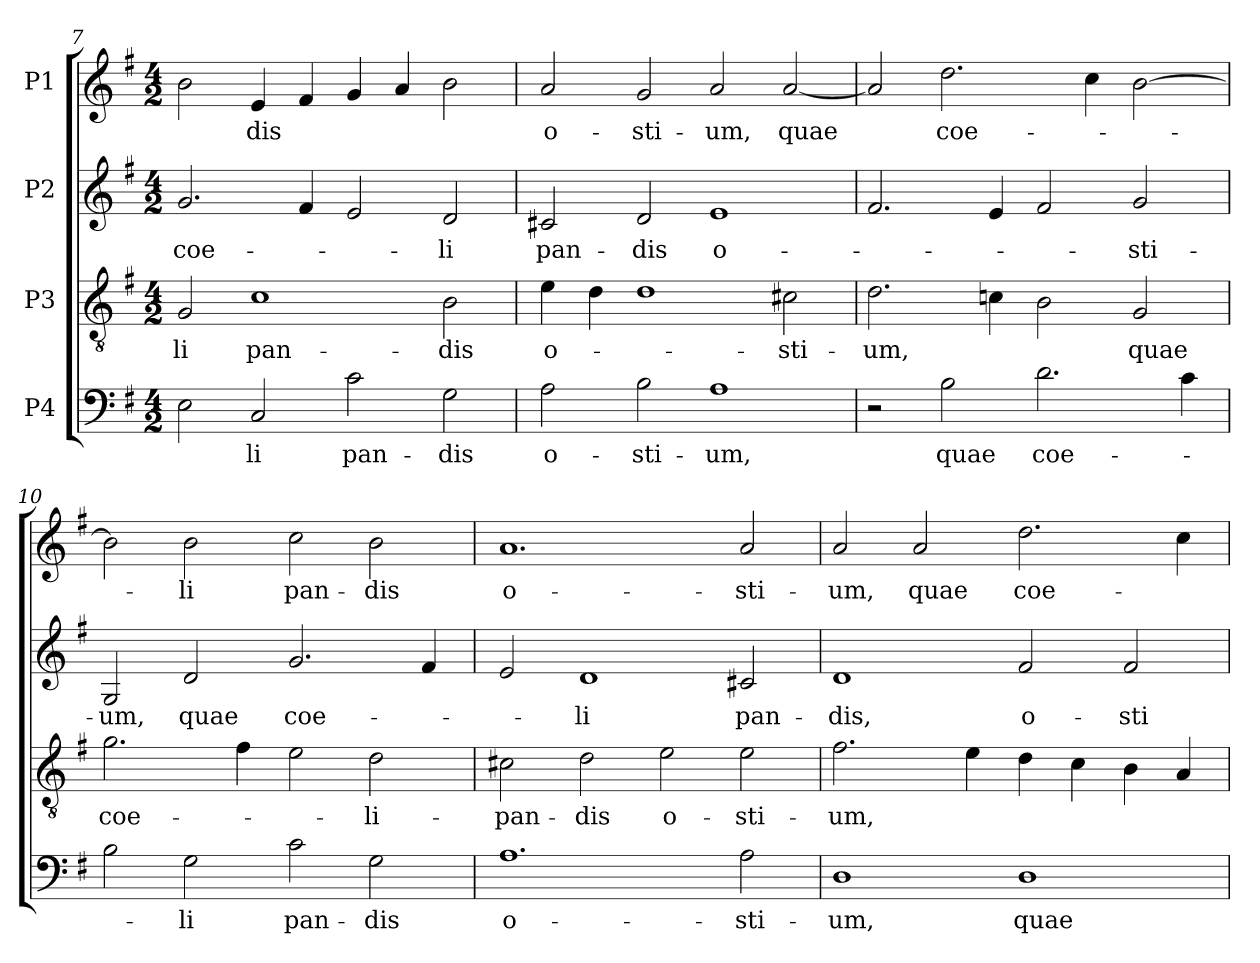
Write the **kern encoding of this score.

**kern	**text	**kern	**text	**kern	**text	**kern	**text
*part4	*part4	*part3	*part3	*part2	*part2	*part1	*part1
*staff4	*staff4	*staff3	*staff3	*staff2	*staff2	*staff1	*staff1
*I"P4	*	*I"P3	*	*I"P2	*	*I"P1	*
!!LO:LB:g=z
*clefF4	*	*clefGv2	*	*clefG2	*	*clefG2	*
*	*	*ITrd7c12	*	*	*	*	*
*k[f#]	*	*k[f#]	*	*k[f#]	*	*k[f#]	*
*G:	*	*G:	*	*G:	*	*G:	*
*M4/2	*	*M4/2	*	*M4/2	*	*M4/2	*
=7	=7	=7	=7	=7	=7	=7	=7
!	!	!	!LO:LY:b:color=#000000	!	!	!	!
!	!	!	!	!	!LO:LY:b:color=#000000	!	!
2Ei\	.	2GGi/	-li	2.gi/	coe-	2bi\	.
!	!LO:LY:b:color=#000000	!	!	!	!	!	!
!	!	!	!LO:LY:b:color=#000000	!	!	!	!
!	!	!	!	!	!	!	!LO:LY:b:color=#000000
2Ci/	-li	1Ci	pan-	.	.	4ei/	-dis
.	.	.	.	4f#i/	.	4f#i/	.
!	!LO:LY:b:color=#000000	!	!	!	!	!	!
2ci\	pan-	.	.	2ei/	.	4gi/	.
.	.	.	.	.	.	4ai/	.
!	!LO:LY:b:color=#000000	!	!	!	!	!	!
!	!	!	!LO:LY:b:color=#000000	!	!	!	!
!	!	!	!	!	!LO:LY:b:color=#000000	!	!
2Gi\	-dis	2BBi\	-dis	2di/	-li	2bi\	.
=8	=8	=8	=8	=8	=8	=8	=8
!	!LO:LY:b:color=#000000	!	!	!	!	!	!
!	!	!	!LO:LY:b:color=#000000	!	!	!	!
!	!	!	!	!	!LO:LY:b:color=#000000	!	!
!	!	!	!	!	!	!	!LO:LY:b:color=#000000
2Ai\	o-	4Ei\	o-	2c#Xi/	pan-	2ai/	o-
.	.	4Di\	.	.	.	.	.
!	!LO:LY:b:color=#000000	!	!	!	!	!	!
!	!	!	!	!	!LO:LY:b:color=#000000	!	!
!	!	!	!	!	!	!	!LO:LY:b:color=#000000
2Bi\	-sti-	1Di	.	2di/	-dis	2gi/	-sti-
!	!LO:LY:b:color=#000000	!	!	!	!	!	!
!	!	!	!	!	!LO:LY:b:color=#000000	!	!
!	!	!	!	!	!	!	!LO:LY:b:color=#000000
1Ai	-um,	.	.	1ei	o-	2ai/	-um,
!	!	!	!LO:LY:b:color=#000000	!	!	!	!
!	!	!	!	!	!	!	!LO:LY:b:color=#000000
.	.	2C#Xi\	-sti-	.	.	[2ai/	quae
=9	=9	=9	=9	=9	=9	=9	=9
!	!	!	!LO:LY:b:color=#000000	!	!	!	!
2r	.	2.Di\	-um,	2.f#i/	.	2ai/]	.
!	!LO:LY:b:color=#000000	!	!	!	!	!	!
!	!	!	!	!	!	!	!LO:LY:b:color=#000000
2Bi\	quae	.	.	.	.	2.ddi\	coe-
.	.	4Cni\	.	4ei/	.	.	.
!	!LO:LY:b:color=#000000	!	!	!	!	!	!
2.di\	coe-	2BBi\	.	2f#i/	.	.	.
.	.	.	.	.	.	4cci\	.
!	!	!	!LO:LY:b:color=#000000	!	!	!	!
!	!	!	!	!	!LO:LY:b:color=#000000	!	!
.	.	2GGi/	quae	2gi/	-sti-	[2bi\	.
4ci\	.	.	.	.	.	.	.
=10	=10	=10	=10	=10	=10	=10	=10
!	!	!	!LO:LY:b:color=#000000	!	!	!	!
!	!	!	!	!	!LO:LY:b:color=#000000	!	!
2Bi\	.	2.Gi\	coe-	2Gi/	-um,	2bi\]	.
!	!LO:LY:b:color=#000000	!	!	!	!	!	!
!	!	!	!	!	!LO:LY:b:color=#000000	!	!
!	!	!	!	!	!	!	!LO:LY:b:color=#000000
2Gi\	-li	.	.	2di/	quae	2bi\	-li
.	.	4F#i\	.	.	.	.	.
!	!LO:LY:b:color=#000000	!	!	!	!	!	!
!	!	!	!	!	!LO:LY:b:color=#000000	!	!
!	!	!	!	!	!	!	!LO:LY:b:color=#000000
2ci\	pan-	2Ei\	.	2.gi/	coe-	2cci\	pan-
!	!LO:LY:b:color=#000000	!	!	!	!	!	!
!	!	!	!LO:LY:b:color=#000000	!	!	!	!
!	!	!	!	!	!	!	!LO:LY:b:color=#000000
2Gi\	-dis	2Di\	-li-	.	.	2bi\	-dis
.	.	.	.	4f#i/	.	.	.
!!LO:LB:g=z
=11	=11	=11	=11	=11	=11	=11	=11
!	!LO:LY:b:color=#000000	!	!	!	!	!	!
!	!	!	!LO:LY:b:color=#000000	!	!	!	!
!	!	!	!	!	!	!	!LO:LY:b:color=#000000
1.Ai	o-	2C#Xi\	-pan-	2ei/	.	1.ai	o-
!	!	!	!LO:LY:b:color=#000000	!	!	!	!
!	!	!	!	!	!LO:LY:b:color=#000000	!	!
.	.	2Di\	-dis	1di	-li	.	.
!	!	!	!LO:LY:b:color=#000000	!	!	!	!
.	.	2Ei\	o-	.	.	.	.
!	!LO:LY:b:color=#000000	!	!	!	!	!	!
!	!	!	!LO:LY:b:color=#000000	!	!	!	!
!	!	!	!	!	!LO:LY:b:color=#000000	!	!
!	!	!	!	!	!	!	!LO:LY:b:color=#000000
2Ai\	-sti-	2Ei\	-sti-	2c#Xi/	pan-	2ai/	-sti-
=12	=12	=12	=12	=12	=12	=12	=12
!	!LO:LY:b:color=#000000	!	!	!	!	!	!
!	!	!	!LO:LY:b:color=#000000	!	!	!	!
!	!	!	!	!	!LO:LY:b:color=#000000	!	!
!	!	!	!	!	!	!	!LO:LY:b:color=#000000
1Di	-um,	2.F#i\	-um,	1di	-dis,	2ai/	-um,
!	!	!	!	!	!	!	!LO:LY:b:color=#000000
.	.	.	.	.	.	2ai/	quae
.	.	4Ei\	.	.	.	.	.
!	!LO:LY:b:color=#000000	!	!	!	!	!	!
!	!	!	!	!	!LO:LY:b:color=#000000	!	!
!	!	!	!	!	!	!	!LO:LY:b:color=#000000
1Di	quae	4Di\	.	2f#i/	o-	2.ddi\	coe-
.	.	4Ci\	.	.	.	.	.
!	!	!	!	!	!LO:LY:b:color=#000000	!	!
.	.	4BBi\	.	2f#i/	-sti-	.	.
.	.	4AAi/	.	.	.	4cci\	.
=	=	=	=	=	=	=	=
*-	*-	*-	*-	*-	*-	*-	*-
